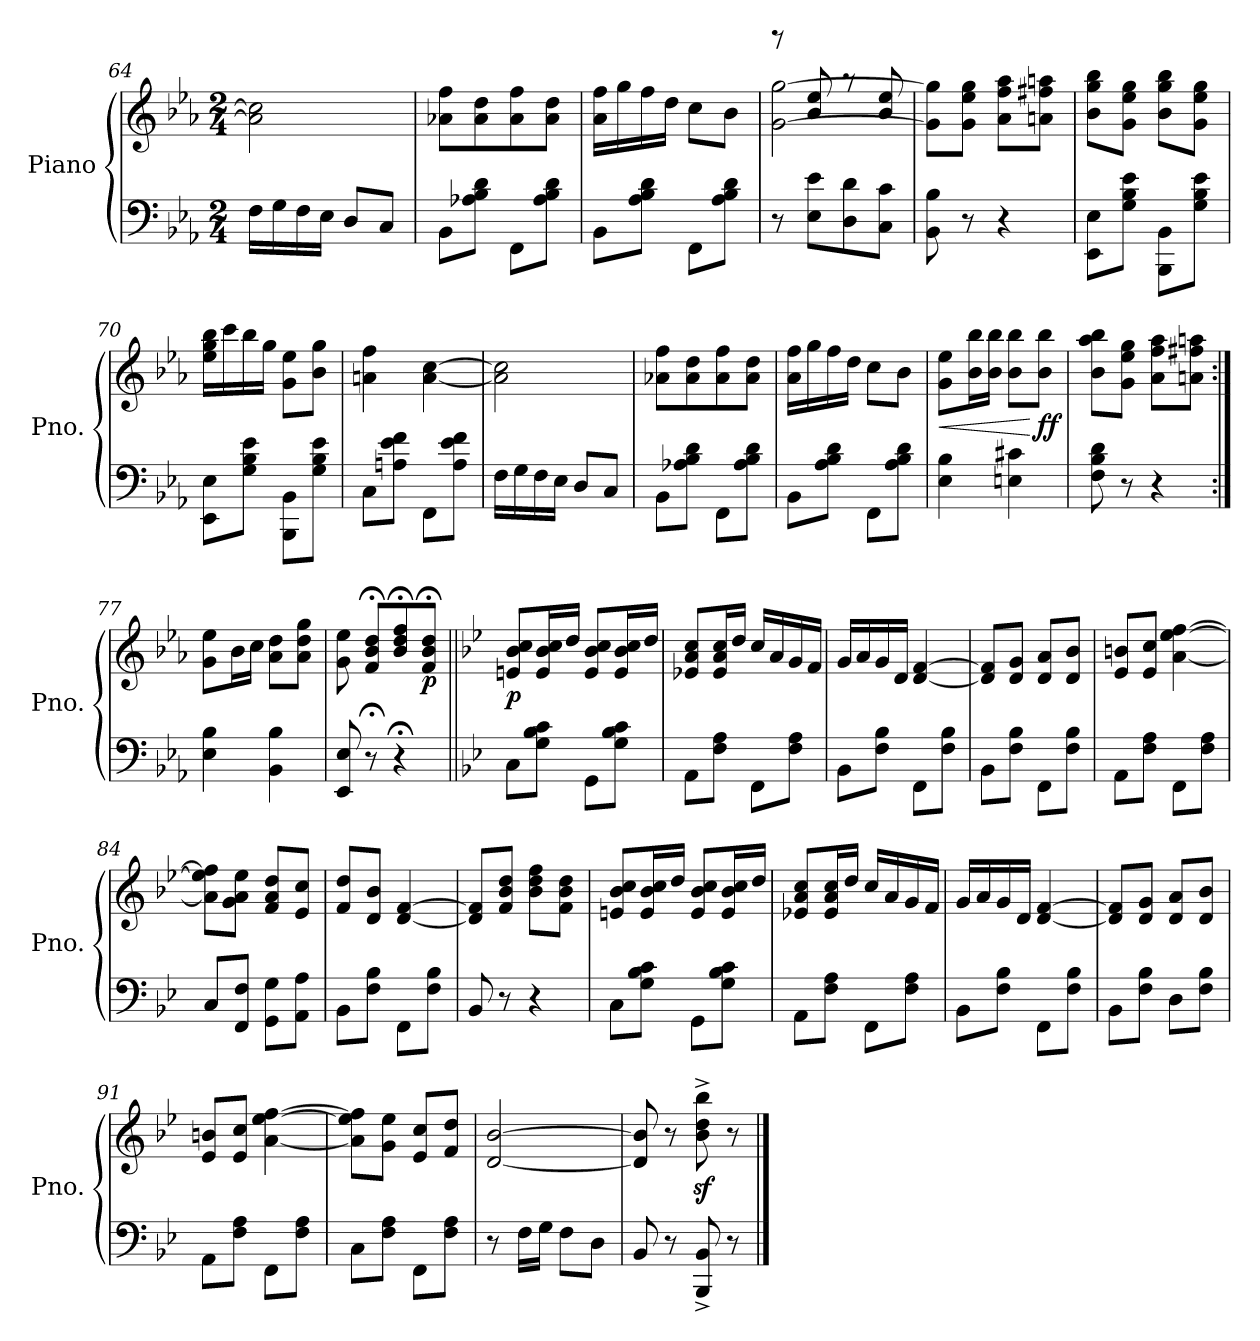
**kern	**kern	**dynam
*part1	*part1	*part1
*staff2	*staff1	*staff1/2
*I"Piano	*	*
*I'Pno.	*	*
*clefF4	*clefG2	*
*k[b-e-a-]	*k[b-e-a-]	*
*M2/4	*M2/4	*
=64	=64	=64
16F\LL	2a\] 2cc\]	.
16G\	.	.
16F\	.	.
16E-\JJ	.	.
8D/L	.	.
8C/J	.	.
=65	=65	=65
8BB-\L	8a-X\ 8ff\L	.
8A-X\ 8B-\ 8d\J	8a-\ 8dd\	.
8FF\L	8a-\ 8ff\	.
8A-\ 8B-\ 8d\J	8a-\ 8dd\J	.
=66	=66	=66
8BB-\L	16a-\ 16ff\LL	.
.	16gg\	.
8A-\ 8B-\ 8d\J	16ff\	.
.	16dd\JJ	.
8FF\L	8cc\L	.
8A-\ 8B-\ 8d\J	8b-\J	.
!!LO:PB:g=z
=67	=67	=67
*	*^	*
8r	[2g\ [2gg\	8rbbb	.
8E-\ 8e-\L	.	8b-/ 8ee-/	.
8D\ 8d\	.	8raa	.
8C\ 8c\J	.	8b-/ 8ee-/	.
*	*v	*v	*
=68	=68	=68
8BB-\ 8B-\	8g\] 8gg\]L	.
8r	8g\ 8ee-\ 8gg\J	.
4r	8a-\ 8ff\ 8aa-\L	.
.	8an\ 8ff#X\ 8aan\J	.
=69	=69	=69
8EE-\ 8E-\L	8b-\ 8gg\ 8bb-\L	.
8G\ 8B-\ 8e-\J	8g\ 8ee-\ 8gg\J	.
8BBB-\ 8BB-\L	8b-\ 8gg\ 8bb-\L	.
8G\ 8B-\ 8e-\J	8g\ 8ee-\ 8gg\J	.
=70	=70	=70
8EE-\ 8E-\L	16ee-\ 16gg\ 16bb-\LL	.
.	16ccc\	.
8G\ 8B-\ 8e-\J	16bb-\	.
.	16gg\JJ	.
8BBB-\ 8BB-\L	8g\ 8ee-\L	.
8G\ 8B-\ 8e-\J	8b-\ 8gg\J	.
=71	=71	=71
8C\L	4an\ 4ff\	.
8An\ 8e-\ 8f\J	.	.
8FF\L	[4a\ [4cc\	.
8A\ 8e-\ 8f\J	.	.
=72	=72	=72
16F\LL	2a\] 2cc\]	.
16G\	.	.
16F\	.	.
16E-\JJ	.	.
8D/L	.	.
8C/J	.	.
!!LO:LB:g=z
=73	=73	=73
8BB-\L	8a-X\ 8ff\L	.
8A-X\ 8B-\ 8d\J	8a-\ 8dd\	.
8FF\L	8a-\ 8ff\	.
8A-\ 8B-\ 8d\J	8a-\ 8dd\J	.
=74	=74	=74
8BB-\L	16a-\ 16ff\LL	.
.	16gg\	.
8A-\ 8B-\ 8d\J	16ff\	.
.	16dd\JJ	.
8FF\L	8cc\L	.
8A-\ 8B-\ 8d\J	8b-\J	.
=75	=75	=75
!	!	!LO:HP:b
4E-\ 4B-\	8g\ 8ee-\L	<
.	16b-\ 16bb-\L	.
.	16b-\ 16bb-\JJ	.
4En\ 4c#X\	8b-\ 8bb-\L	.
!	!	!LO:DY:n=1:b
.	8b-\ 8bb-\J	[ ff
=76	=76	=76
8F\ 8B-\ 8d\	8b-\ 8aa-\ 8bb-\L	.
8r	8g\ 8ee-\ 8gg\J	.
4r	8a-\ 8ff\ 8aa-\L	.
.	8an\ 8ff#X\ 8aan\J	.
=77:|!	=77:|!	=77:|!
4E-\ 4B-\	8g\ 8ee-\L	.
.	16b-\L	.
.	16cc\JJ	.
4BB-\ 4B-\	8a-\ 8dd\L	.
.	8a-\ 8dd\ 8gg\J	.
=78	=78	=78
8EE-/ 8E-/	8g\ 8ee-\	.
8r;<	8f/; 8b-/; 8dd/;L	.
4r;<	8b-/; 8dd/; 8ff/;	.
!	!	!LO:DY:b
.	8f/; 8b-/; 8dd/;J	p
!!LO:LB:g=z
=79||	=79||	=79||
*k[b-e-]	*k[b-e-]	*
!	!	!LO:DY:b
8C\L	8en/ 8b-/ 8cc/L	p
8G\ 8B-\ 8c\J	16e/ 16b-/ 16cc/L	.
.	16dd/JJ	.
8GG\L	8e/ 8b-/ 8cc/L	.
8G\ 8B-\ 8c\J	16e/ 16b-/ 16cc/L	.
.	16dd/JJ	.
=80	=80	=80
8AA\L	8e-X/ 8a/ 8cc/L	.
8F\ 8A\J	16e-/ 16a/ 16cc/L	.
.	16dd/JJ	.
8FF\L	16cc/LL	.
.	16a/	.
8F\ 8A\J	16g/	.
.	16f/JJ	.
=81	=81	=81
8BB-\L	16g/LL	.
.	16a/	.
8F\ 8B-\J	16g/	.
.	16d/JJ	.
8FF\L	[4d/ [4f/	.
8F\ 8B-\J	.	.
=82	=82	=82
8BB-\L	8d/] 8f/]L	.
8F\ 8B-\J	8d/ 8g/J	.
8FF\L	8d/ 8a/L	.
8F\ 8B-\J	8d/ 8b-/J	.
=83	=83	=83
8AA\L	8e-/ 8bn/L	.
8F\ 8A\J	8e-/ 8cc/J	.
8FF\L	[4a\ [4ee-\ [4ff\	.
8F\ 8A\J	.	.
!!LO:LB:g=z
=84	=84	=84
8C/L	8a\] 8ee-\] 8ff\]L	.
8FF/ 8F/J	8g\ 8a\ 8ee-\J	.
8GG\ 8G\L	8f/ 8a/ 8dd/L	.
8AA\ 8A\J	8e-/ 8cc/J	.
=85	=85	=85
8BB-\L	8f/ 8dd/L	.
8F\ 8B-\J	8d/ 8b-/J	.
8FF\L	[4d/ [4f/	.
8F\ 8B-\J	.	.
=86	=86	=86
8BB-/	8d/] 8f/]L	.
8r	8f/ 8b-/ 8dd/J	.
4r	8b-\ 8dd\ 8ff\L	.
.	8f\ 8b-\ 8dd\J	.
=87	=87	=87
8C\L	8en/ 8b-/ 8cc/L	.
8G\ 8B-\ 8c\J	16e/ 16b-/ 16cc/L	.
.	16dd/JJ	.
8GG\L	8e/ 8b-/ 8cc/L	.
8G\ 8B-\ 8c\J	16e/ 16b-/ 16cc/L	.
.	16dd/JJ	.
=88	=88	=88
8AA\L	8e-X/ 8a/ 8cc/L	.
8F\ 8A\J	16e-/ 16a/ 16cc/L	.
.	16dd/JJ	.
8FF\L	16cc/LL	.
.	16a/	.
8F\ 8A\J	16g/	.
.	16f/JJ	.
!!LO:LB:g=z
=89	=89	=89
8BB-\L	16g/LL	.
.	16a/	.
8F\ 8B-\J	16g/	.
.	16d/JJ	.
8FF\L	[4d/ [4f/	.
8F\ 8B-\J	.	.
=90	=90	=90
8BB-\L	8d/] 8f/]L	.
8F\ 8B-\J	8d/ 8g/J	.
8D\L	8d/ 8a/L	.
8F\ 8B-\J	8d/ 8b-/J	.
=91	=91	=91
8AA\L	8e-/ 8bn/L	.
8F\ 8A\J	8e-/ 8cc/J	.
8FF\L	[4a\ [4ee-\ [4ff\	.
8F\ 8A\J	.	.
=92	=92	=92
8C\L	8a\] 8ee-\] 8ff\]L	.
8F\ 8A\J	8g\ 8ee-\J	.
8FF\L	8e-/ 8cc/L	.
8F\ 8A\J	8f/ 8dd/J	.
=93	=93	=93
8r	[2d/ [2b-/	.
16F\LL	.	.
16G\JJ	.	.
8F\L	.	.
8D\J	.	.
=94	=94	=94
8BB-/	8d/] 8b-/]	.
8r	8r	.
8BBB-/^ 8BB-/^	8b-\z<^ 8dd\z<^ 8bb-\z<^	.
8r	8r	.
==	==	==
*-	*-	*-
